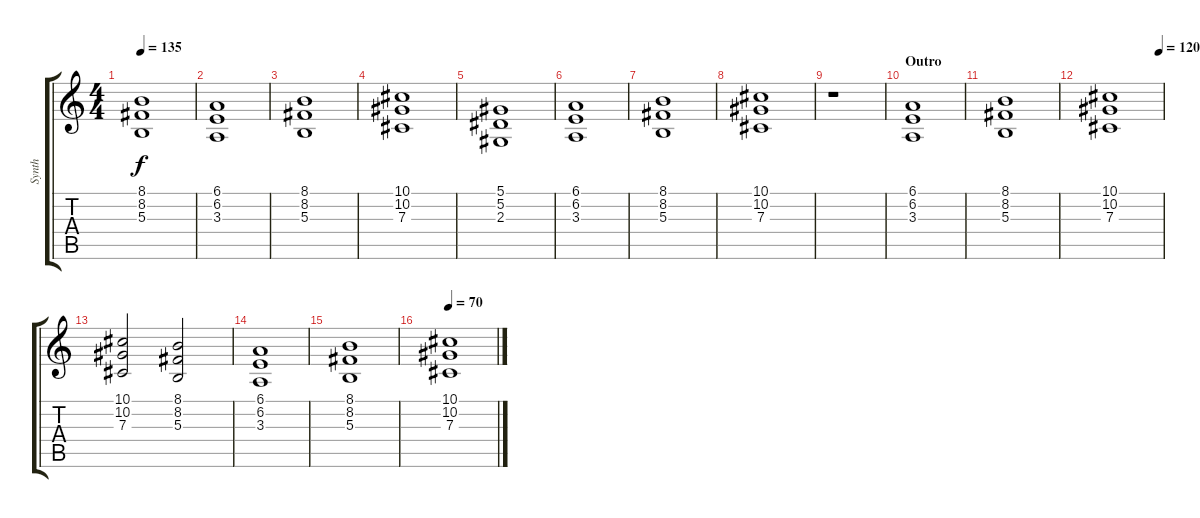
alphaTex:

\track ("Synth" "Synth") {instrument stringensemble1}
\staff {score tabs}
\tuning (Eb4 Bb3 Gb3 Db3 Ab2 Eb2) {hide}
\ts (4 4)
\tempo 135
\clef g2
\ks c
(8.1 8.2 5.3).1{dy f} |
(6.1 6.2 3.3).1{volume 11 instrument choiraahs} |
(8.1 8.2 5.3).1 |
(10.1 10.2 7.3).1 |
(5.1 5.2 2.3).1 |
(6.1 6.2 3.3).1{volume 11 instrument choiraahs} |
(8.1 8.2 5.3).1 |
(10.1 10.2 7.3).1 |
r.1 |
\section ("" "Outro")
(6.1 6.2 3.3).1{volume 11 instrument choiraahs} |
(8.1 8.2 5.3).1 |
\tempo (120 0.9375)
(10.1 10.2 7.3).1 |
(10.1 10.2 7.3).2 (8.1 8.2 5.3).2 |
(6.1 6.2 3.3).1{volume 11 instrument choiraahs} |
(8.1 8.2 5.3).1 |
\tempo 70
(10.1 10.2 7.3).1
